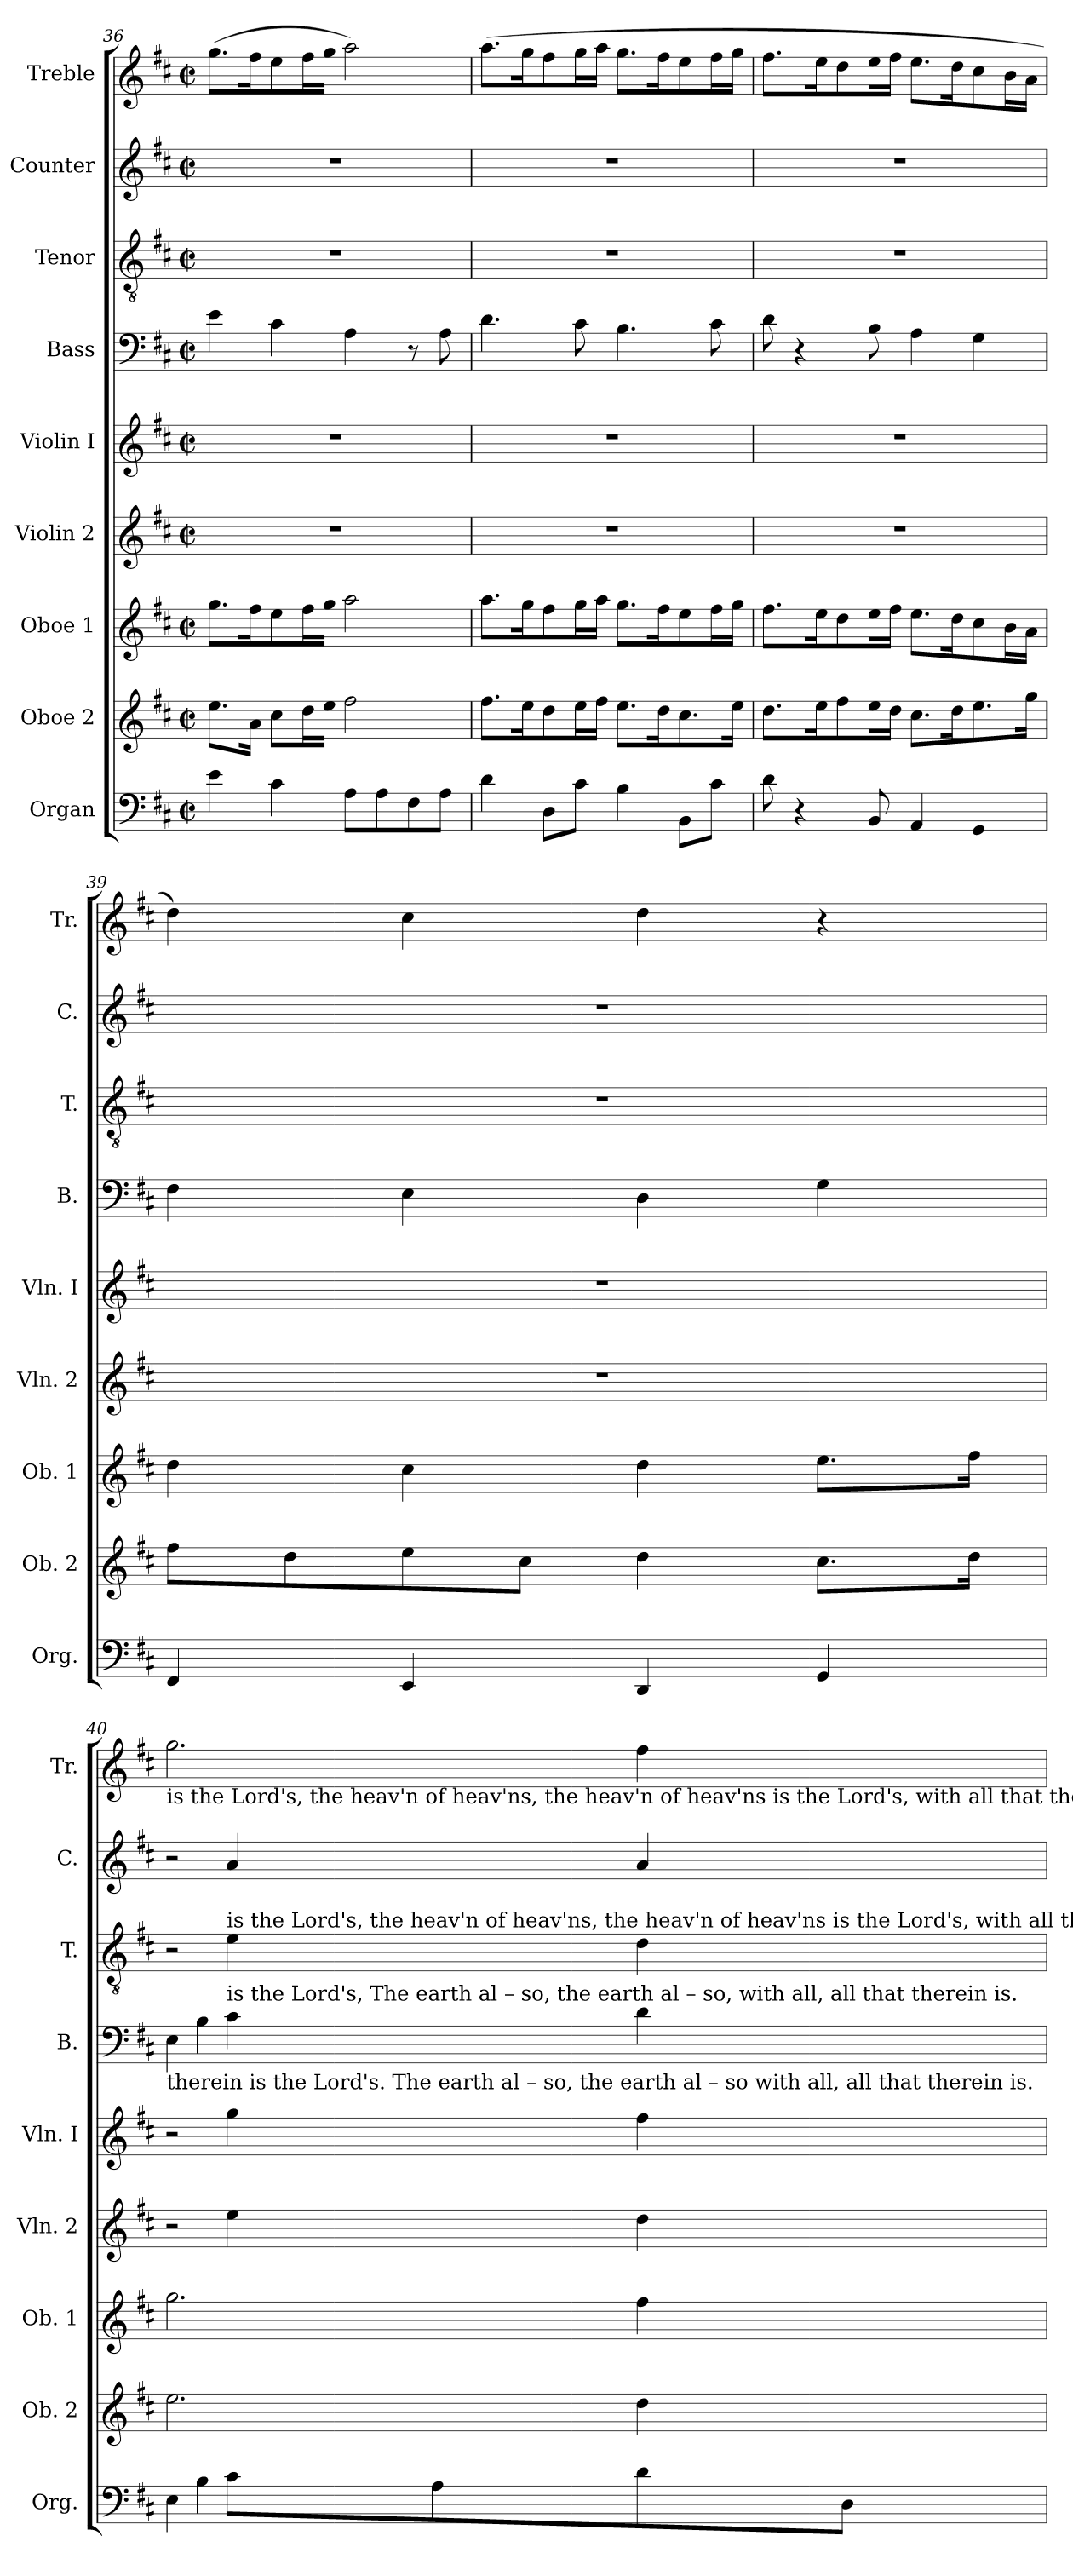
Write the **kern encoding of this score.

**kern	**kern	**kern	**kern	**kern	**kern	**kern	**kern	**kern
*part9	*part8	*part7	*part6	*part5	*part4	*part3	*part2	*part1
*staff9	*staff8	*staff7	*staff6	*staff5	*staff4	*staff3	*staff2	*staff1
*I"Organ	*I"Oboe 2	*I"Oboe 1	*I"Violin 2	*I"Violin  I	*I"Bass	*I"Tenor	*I"Counter	*I"Treble
*I'Org.	*I'Ob. 2	*I'Ob. 1	*I'Vln. 2	*I'Vln.  I	*I'B.	*I'T.	*I'C.	*I'Tr.
*clefF4	*clefG2	*clefG2	*clefG2	*clefG2	*clefF4	*clefGv2	*clefG2	*clefG2
*k[f#c#]	*k[f#c#]	*k[f#c#]	*k[f#c#]	*k[f#c#]	*k[f#c#]	*k[f#c#]	*k[f#c#]	*k[f#c#]
*M2/2	*M2/2	*M2/2	*M2/2	*M2/2	*M2/2	*M2/2	*M2/2	*M2/2
*met(c|)	*met(c|)	*met(c|)	*met(c|)	*met(c|)	*met(c|)	*met(c|)	*met(c|)	*met(c|)
=36	=36	=36	=36	=36	=36	=36	=36	=36
4e\	8.ee\L	8.gg\L	1r	1r	4e\	1r	1r	(>8.gg\L
.	16a\Jk	16ff#\K	.	.	.	.	.	16ff#\K
4c#\	8cc#\L	8ee\	.	.	4c#\	.	.	8ee\
.	16dd\L	16ff#\L	.	.	.	.	.	16ff#\L
.	16ee\JJ	16gg\JJ	.	.	.	.	.	16gg\JJ
8A\L	2ff#\	2aa\	.	.	4A\	.	.	2aa\)
8A\	.	.	.	.	.	.	.	.
8F#\	.	.	.	.	8r	.	.	.
8A\J	.	.	.	.	8A\	.	.	.
=37	=37	=37	=37	=37	=37	=37	=37	=37
4d\	8.ff#\L	8.aa\L	1r	1r	4.d\	1r	1r	(>8.aa\L
.	16ee\K	16gg\K	.	.	.	.	.	16gg\K
8D\L	8dd\	8ff#\	.	.	.	.	.	8ff#\
8c#\J	16ee\L	16gg\L	.	.	8c#\	.	.	16gg\L
.	16ff#\JJ	16aa\JJ	.	.	.	.	.	16aa\JJ
4B\	8.ee\L	8.gg\L	.	.	4.B\	.	.	8.gg\L
.	16dd\K	16ff#\K	.	.	.	.	.	16ff#\K
8BB\L	8.cc#\	8ee\	.	.	.	.	.	8ee\
8c#\J	.	16ff#\L	.	.	8c#\	.	.	16ff#\L
.	16ee\Jk	16gg\JJ	.	.	.	.	.	16gg\JJ
=38	=38	=38	=38	=38	=38	=38	=38	=38
8d\	8.dd\L	8.ff#\L	1r	1r	8d\	1r	1r	8.ff#\L
4r	.	.	.	.	4r	.	.	.
.	16ee\K	16ee\K	.	.	.	.	.	16ee\K
.	8ff#\	8dd\	.	.	.	.	.	8dd\
8BB/	16ee\L	16ee\L	.	.	8B\	.	.	16ee\L
.	16dd\JJ	16ff#\JJ	.	.	.	.	.	16ff#\JJ
4AA/	8.cc#\L	8.ee\L	.	.	4A\	.	.	8.ee\L
.	16dd\K	16dd\K	.	.	.	.	.	16dd\K
4GG/	8.ee\	8cc#\	.	.	4G\	.	.	8cc#\
.	.	16b\L	.	.	.	.	.	16b\L
.	16gg\Jk	16a\JJ	.	.	.	.	.	16a\JJ
=39	=39	=39	=39	=39	=39	=39	=39	=39
4FF#/	8ff#\L	4dd\	1r	1r	4F#\	1r	1r	4dd\)
.	8dd\	.	.	.	.	.	.	.
4EE/	8ee\	4cc#\	.	.	4E\	.	.	4cc#\
.	8cc#\J	.	.	.	.	.	.	.
4DD/	4dd\	4dd\	.	.	4D\	.	.	4dd\
4GG/	8.cc#\L	8.ee\L	.	.	4G\	.	.	4r
.	16dd\Jk	16ff#\Jk	.	.	.	.	.	.
!!LO:PB:g=z
=40	=40	=40	=40	=40	=40	=40	=40	=40
!	!	!	!	!	!	!	!	!LO:TX:b:t=is             the   Lord's,  the heav'n of heav'ns,  the heav'n  of  heav'ns      is      the    Lord's,  with  all    that  therein  is.
!	!	!	!	!	!LO:TX:b:t=therein is  the   Lord's.                   The earth al –   so,        the earth  al – so    with      all,            all       that  therein  is.	!	!	!
4E\	2.ee\	2.gg\	2r	2r	4E\	2r	2r	2.gg\
4B\	.	.	.	.	4B\	.	.	.
!	!	!	!	!	!	!LO:TX:a:t=is    the   Lord's, the heav'n of heav'ns,  the heav'n  of  heav'ns      is      the    Lord's,  with  all    that  therein  is.	!	!
!	!	!	!	!	!LO:TX:a:t=is    the   Lord's,                  The earth al   –  so,      the  earth  al  –  so,  with   all,             all       that   therein  is.	!	!	!
8c#\L	.	.	4ee\	4gg\	4c#\	4e\	4a/	.
8A\	.	.	.	.	.	.	.	.
8d\	4dd\	4ff#\	4dd\	4ff#\	4d\	4d\	4a/	4ff#\
8D\J	.	.	.	.	.	.	.	.
=	=	=	=	=	=	=	=	=
*-	*-	*-	*-	*-	*-	*-	*-	*-
